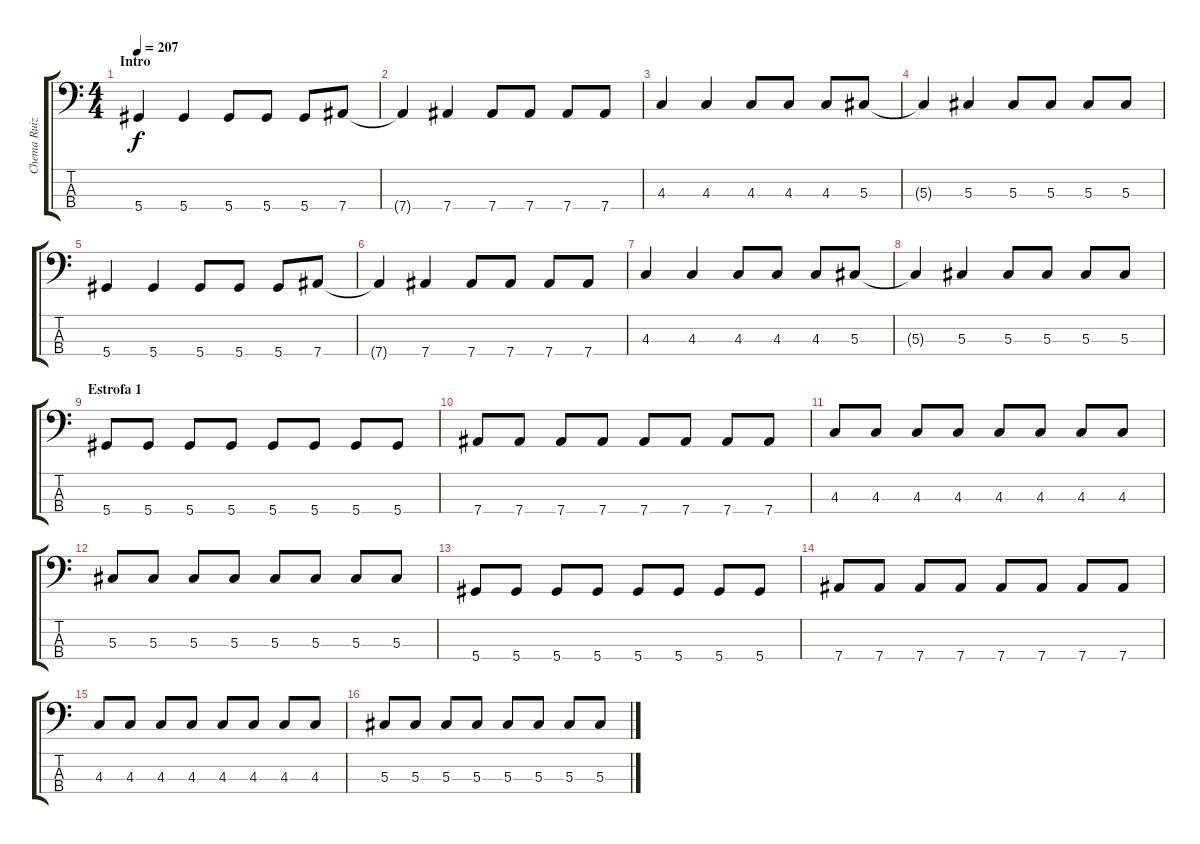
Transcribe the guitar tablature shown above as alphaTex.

\track ("Chema Ruiz" "Chema Ruiz") {instrument electricbasspick}
\staff {score tabs}
\tuning (Gb2 Db2 Ab1 Eb1) {hide}
\ts (4 4)
\section ("" "Intro")
\tempo 207
\clef f4
\ks c
5.4.4{dy f instrument electricbasspick} 5.4.4 5.4.8 5.4.8 5.4.8 7.4.8 |
7.4{t}.4 7.4.4 7.4.8 7.4.8 7.4.8 7.4.8 |
4.3.4 4.3.4 4.3.8 4.3.8 4.3.8 5.3.8 |
5.3{t}.4 5.3.4 5.3.8 5.3.8 5.3.8 5.3.8 |
5.4.4 5.4.4 5.4.8 5.4.8 5.4.8 7.4.8 |
7.4{t}.4 7.4.4 7.4.8 7.4.8 7.4.8 7.4.8 |
4.3.4 4.3.4 4.3.8 4.3.8 4.3.8 5.3.8 |
5.3{t}.4 5.3.4 5.3.8 5.3.8 5.3.8 5.3.8 |
\section ("" "Estrofa 1")
5.4.8 5.4.8 5.4.8 5.4.8 5.4.8 5.4.8 5.4.8 5.4.8 |
7.4.8 7.4.8 7.4.8 7.4.8 7.4.8 7.4.8 7.4.8 7.4.8 |
4.3.8 4.3.8 4.3.8 4.3.8 4.3.8 4.3.8 4.3.8 4.3.8 |
5.3.8 5.3.8 5.3.8 5.3.8 5.3.8 5.3.8 5.3.8 5.3.8 |
5.4.8 5.4.8 5.4.8 5.4.8 5.4.8 5.4.8 5.4.8 5.4.8 |
7.4.8 7.4.8 7.4.8 7.4.8 7.4.8 7.4.8 7.4.8 7.4.8 |
4.3.8 4.3.8 4.3.8 4.3.8 4.3.8 4.3.8 4.3.8 4.3.8 |
5.3.8 5.3.8 5.3.8 5.3.8 5.3.8 5.3.8 5.3.8 5.3.8
